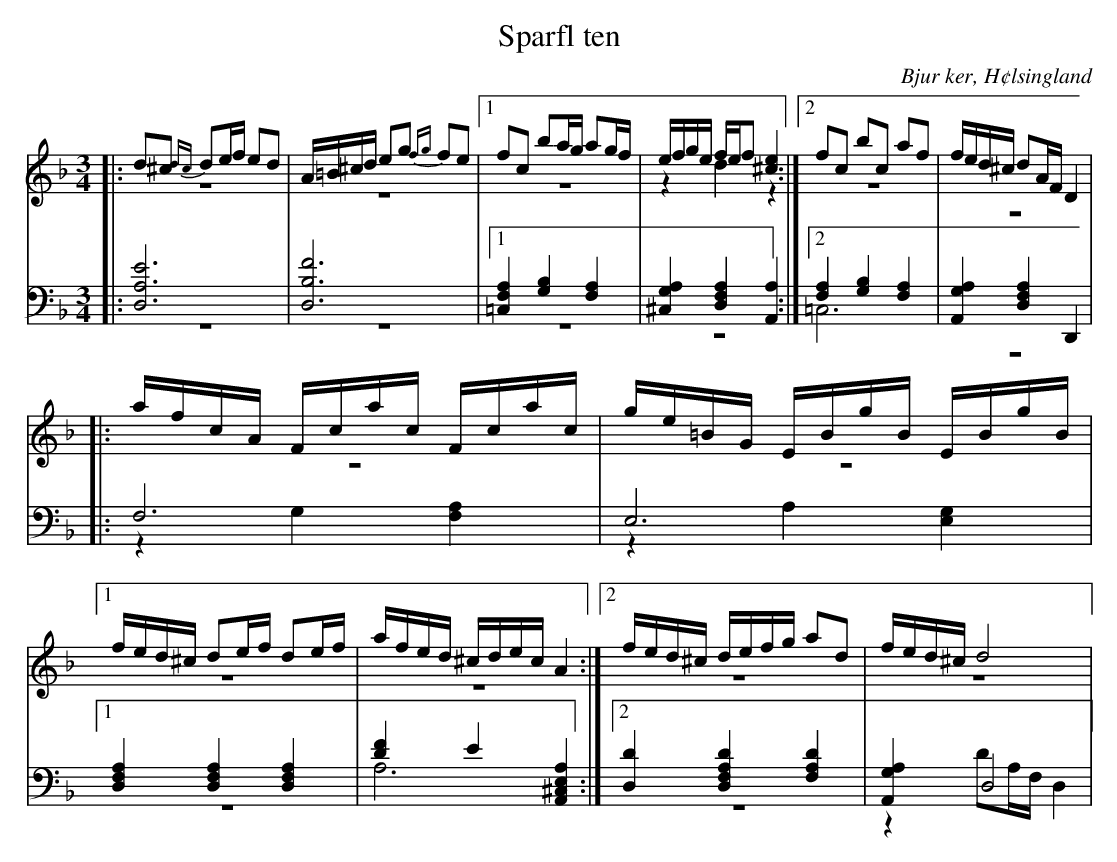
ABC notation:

X:1
T: Sparfl ten
O: Bjur ker, H¢lsingland
M: 3/4
L: 1/8
K: Dm
V:1
V:2 merge
V:3
V:4 merge
V:1
|:d^c {dc}de/f/ ed|A/=B/^c/d/ eg {fg}fe|1 fc ba/g/ ag/f/| e/f/g/e/ f/e/f [^c2e2]:|2 fc bc af|f/e/d/^c/ dA/F/ D2|
|:a/f/c/A/  F/c/a/c/ F/c/a/c/|g/e/=B/G/  E/B/g/B/  E/B/g/B/|1 f/e/d/^c/ de/f/ de/f/|a/f/e/d/ ^c/d/e/c/ A2:|2 f/e/d/^c/ d/e/f/g/ ad|f/e/d/^c/ d4|
V:2
|:z6|z6|1 z6|z2 d2 z2:|2 z6|z6|
|:z6|z6|1 z6|z6:|2 z6|z6|
V:3 clef=bass
|:[D,6A,6E6]|[D,6B,6F6]|1 [=C,2F,2A,2] [G,2B,2] [F,2A,2]|[^C,2G,2A,2] [D,2F,2A,2] [A,,2A,2]:|2 [F,2A,2] [G,2B,2] [F,2A,2]|[A,,2G,2A,2] [D,2F,2A,2] D,,2|
|:F,6|E,6|1 [D,2F,2A,2] [D,2F,2A,2] [D,2F,2A,2]|[D2F2] E2 [A,,2^C,2E,2A,2]:|2 [D,2D2] [D,2F,2A,2D2] [F,2A,2D2]|[A,,2G,2A,2] D,4|
V:4 clef=bass
|:z6|z6|1 z6|z6:|2 =C,6|z6|
|:z2 G,2 [A,2F,2]|z2 A,2 [E,2G,2]|1 z6|A,6:|2 z6|z2 DA,/F,/ D,2|
